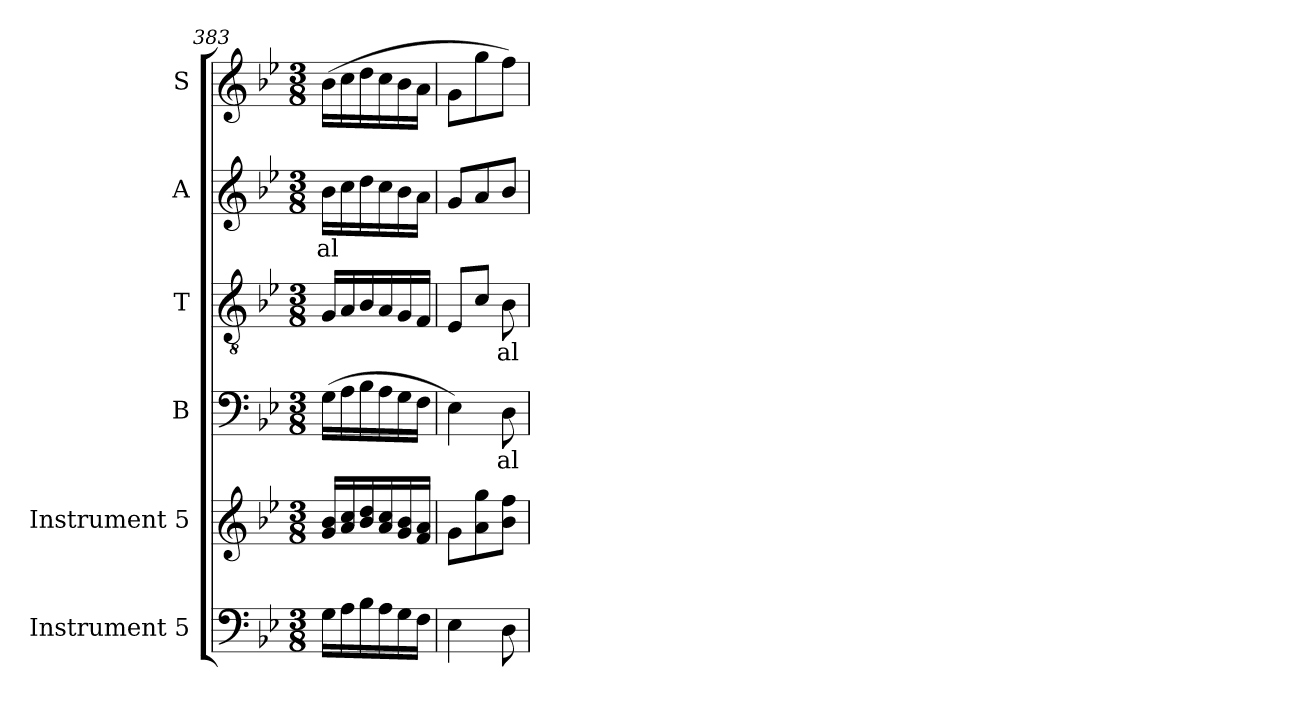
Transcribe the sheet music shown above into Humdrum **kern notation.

**kern	**kern	**kern	**text	**kern	**text	**kern	**text	**kern	**text
*part6	*part5	*part4	*part4	*part3	*part3	*part2	*part2	*part1	*part1
*staff6	*staff5	*staff4	*staff4	*staff3	*staff3	*staff2	*staff2	*staff1	*staff1
*I"Instrument 5	*I"Instrument 5	*I"B	*	*I"T	*	*I"A	*	*I"S	*
*	*	*I'B	*	*I'T	*	*I'A	*	*I'S	*
!!LO:PB:g=z
*clefF4	*clefG2	*clefF4	*	*clefGv2	*	*clefG2	*	*clefG2	*
*k[b-e-]	*k[b-e-]	*k[b-e-]	*	*k[b-e-]	*	*k[b-e-]	*	*k[b-e-]	*
*B-:	*B-:	*B-:	*	*B-:	*	*B-:	*	*B-:	*
*M3/8	*M3/8	*M3/8	*	*M3/8	*	*M3/8	*	*M3/8	*
=383	=383	=383	=383	=383	=383	=383	=383	=383	=383
!	!	!	!LO:LY:b:cj	!	!LO:LY:b:cj	!	!LO:LY:b:cj	!	!LO:LY:b:cj
16G\L	16b-/ 16g/L	(>16G\L	.	16G/L	.	16b-\L	al-	(>16b-\L	.
!	!	!	!LO:LY:b:cj	!	!LO:LY:b:cj	!	!LO:LY:b:cj	!	!LO:LY:b:cj
16A\	16a/ 16cc/	16A\	.	16A/	.	16cc\	--	16cc\	.
!	!	!	!LO:LY:b:cj	!	!LO:LY:b:cj	!	!LO:LY:b:cj	!	!LO:LY:b:cj
16B-\	16b-/ 16dd/	16B-\	.	16B-/	.	16dd\	--	16dd\	.
!	!	!	!LO:LY:b:cj	!	!LO:LY:b:cj	!	!LO:LY:b:cj	!	!LO:LY:b:cj
16A\	16cc/ 16a/	16A\	.	16A/	.	16cc\	--	16cc\	.
!	!	!	!LO:LY:b:cj	!	!LO:LY:b:cj	!	!LO:LY:b:cj	!	!LO:LY:b:cj
16G\	16b-/ 16g/	16G\	.	16G/	.	16b-\	--	16b-\	.
!	!	!	!LO:LY:b:cj	!	!LO:LY:b:cj	!	!LO:LY:b:cj	!	!LO:LY:b:cj
16F\J	16a/ 16f/J	16F\J	.	16F/J	.	16a\J	--	16a\J	.
=384	=384	=384	=384	=384	=384	=384	=384	=384	=384
!	!	!	!LO:LY:b:cj	!	!LO:LY:b:cj	!	!LO:LY:b:cj	!	!LO:LY:b:cj
4E-\	8g\L	4E-\)	.	8E-/L	.	8g/L	--	8g\L	.
!	!	!	!	!	!LO:LY:b:cj	!	!LO:LY:b:cj	!	!LO:LY:b:cj
.	8a\ 8gg\	.	.	8c/J	.	8a/	--	8gg\	.
!	!	!	!LO:LY:b:cj	!	!LO:LY:b:cj	!	!LO:LY:b:cj	!	!LO:LY:b:cj
8D\	8b-\ 8ff\J	8D\	al	8B-\	al	8b-/J	--	8ff\J)	.
=	=	=	=	=	=	=	=	=	=
*-	*-	*-	*-	*-	*-	*-	*-	*-	*-
